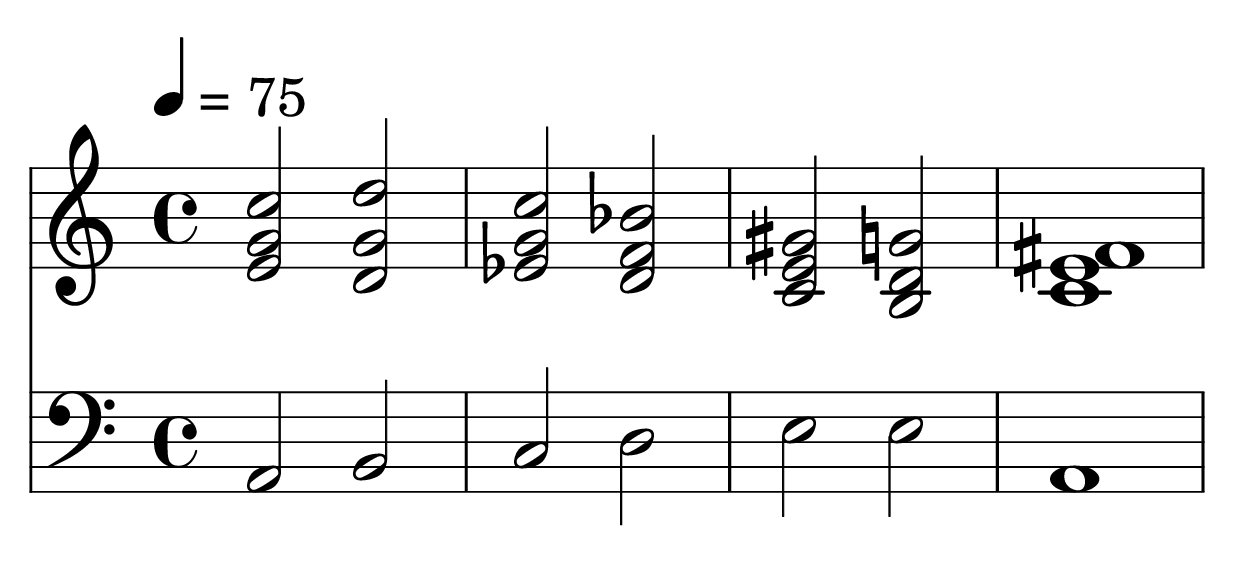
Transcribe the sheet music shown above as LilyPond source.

\version "2.22.2"

\include "page.ly"

global = {
  \time  4/4
  \tempo 4 = 75
}

% NOTE: See `https://youtu.be/zYjsOP7sju8?t=397`.

\score {
  <<
    \new Staff \with { midiInstrument = "oboe" } {
      \global
      \clef treble
      \relative c' {
        < e    g   c     >2 < d    g   d'   > |
        < ees  g   c     >  < d    f   bes  > |
        < c    e   gis   >  < b    d   g    > |
        < c    e   fis   >1
      }
    }
    \new Staff \with { midiInstrument = "cello" } {
      \global
      \clef bass
      \relative c {
        a2  b   |
        c   d   |
        e   e   |
        a,1
      }
    }
  >>
  \layout { }
  \midi { }
}
